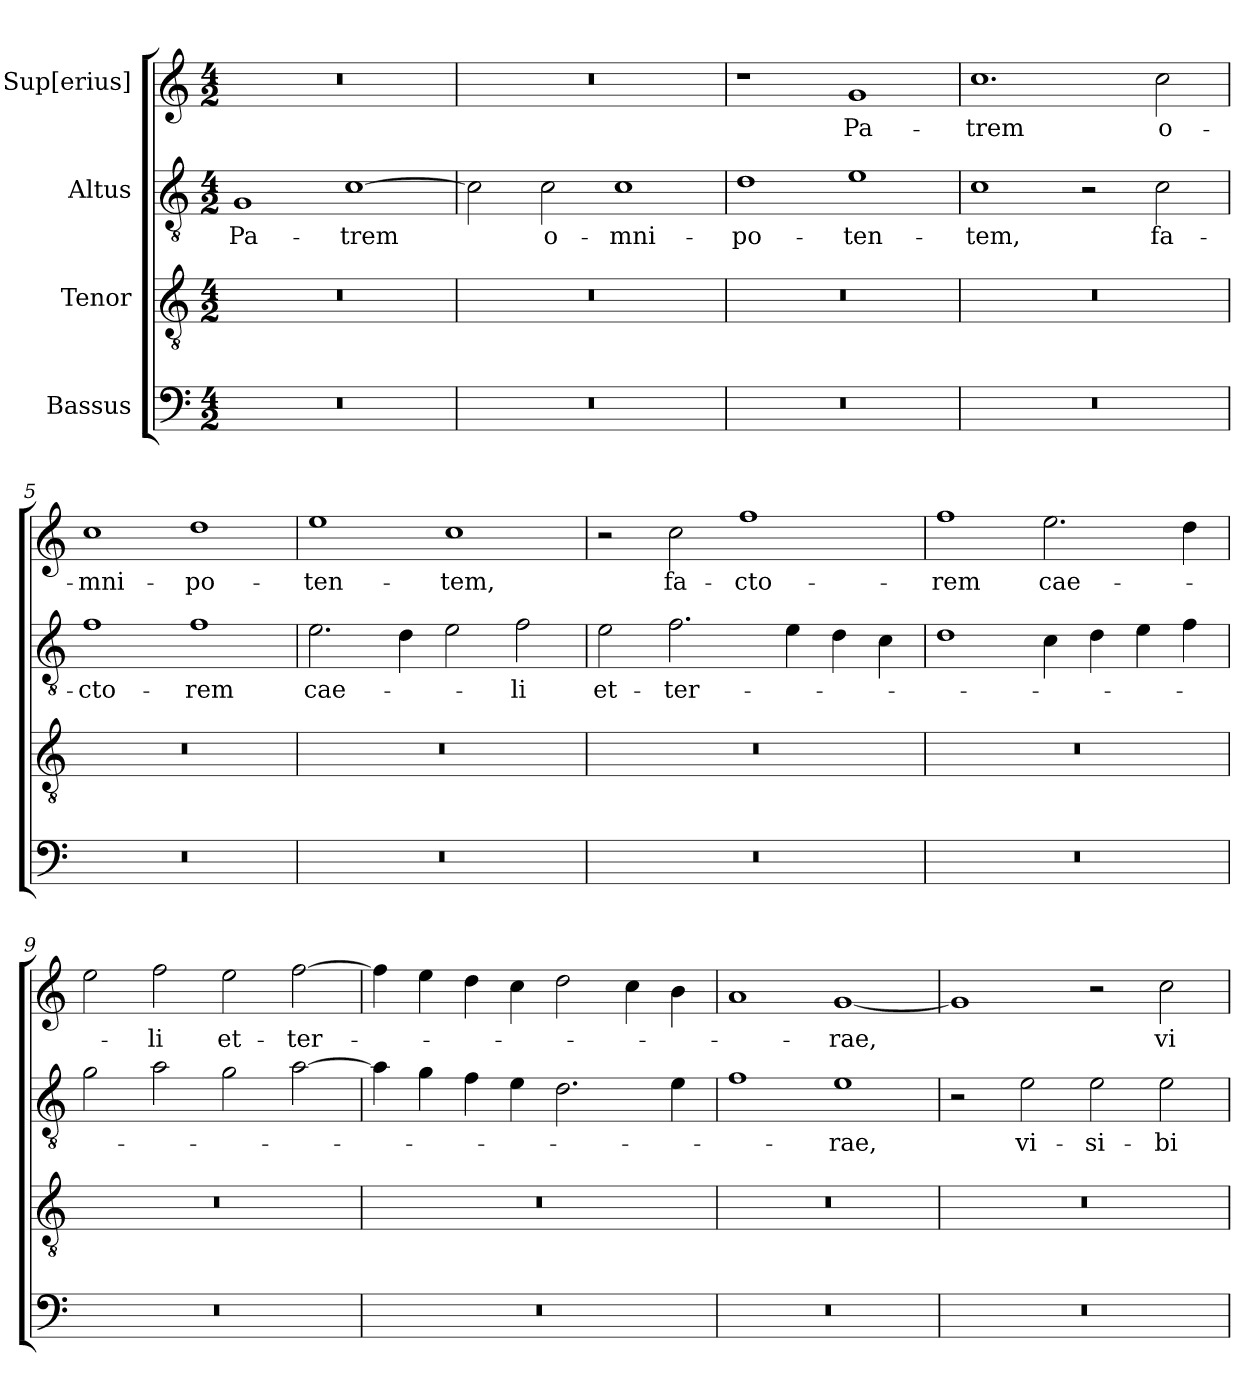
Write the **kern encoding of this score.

**kern	**kern	**kern	**text	**kern	**text
*part4	*part3	*part2	*part2	*part1	*part1
*staff4	*staff3	*staff2	*staff2	*staff1	*staff1
*I"Bassus	*I"Tenor	*I"Altus	*	*I"Sup[erius]	*
*clefF4	*clefGv2	*clefGv2	*	*clefG2	*
*k[]	*k[]	*k[]	*	*k[]	*
*M4/2	*M4/2	*M4/2	*	*M4/2	*
=1	=1	=1	=1	=1	=1
0r	0r	1G/	Pa-	0r	.
.	.	[1c\	-trem	.	.
=2	=2	=2	=2	=2	=2
0r	0r	2c\]	.	0r	.
.	.	2c\	o-	.	.
.	.	1c\	-mni-	.	.
=3	=3	=3	=3	=3	=3
0r	0r	1d\	-po-	1r	.
.	.	1e\	-ten-	1g/	Pa-
=4	=4	=4	=4	=4	=4
0r	0r	1c\	-tem,	1.cc\	-trem
.	.	2r	.	.	.
.	.	2c\	fa-	2cc\	o-
=5	=5	=5	=5	=5	=5
0r	0r	1f\	-cto-	1cc\	-mni-
.	.	1f\	-rem	1dd\	-po-
=6	=6	=6	=6	=6	=6
0r	0r	2.e\	cae-	1ee\	-ten-
.	.	4d\	.	.	.
.	.	2e\	.	1cc\	-tem,
.	.	2f\	-li	.	.
=7	=7	=7	=7	=7	=7
0r	0r	2e\	et-	2r	.
.	.	2.f\	ter-	2cc\	fa-
.	.	.	.	1ff\	-cto-
.	.	4e\	.	.	.
.	.	4d\	.	.	.
.	.	4c\	.	.	.
=8	=8	=8	=8	=8	=8
0r	0r	1d\	.	1ff\	-rem
.	.	4c\	.	2.ee\	cae-
.	.	4d\	.	.	.
.	.	4e\	.	.	.
.	.	4f\	.	4dd\	.
=9	=9	=9	=9	=9	=9
0r	0r	2g\	.	2ee\	.
.	.	2a\	.	2ff\	-li
.	.	2g\	.	2ee\	et-
.	.	[2a\	.	[2ff\	ter-
=10	=10	=10	=10	=10	=10
0r	0r	4a\]	.	4ff\]	.
.	.	4g\	.	4ee\	.
.	.	4f\	.	4dd\	.
.	.	4e\	.	4cc\	.
.	.	2.d\	.	2dd\	.
.	.	.	.	4cc\	.
.	.	4e\	.	4b\	.
=11	=11	=11	=11	=11	=11
0r	0r	1f\	.	1a/	.
.	.	1e\	-rae,	[1g/	-rae,
=12	=12	=12	=12	=12	=12
0r	0r	2r	.	1g/]	.
.	.	2e\	vi-	.	.
.	.	2e\	-si-	2r	.
.	.	2e\	-bi-	2cc\	vi-
=	=	=	=	=	=
*-	*-	*-	*-	*-	*-
